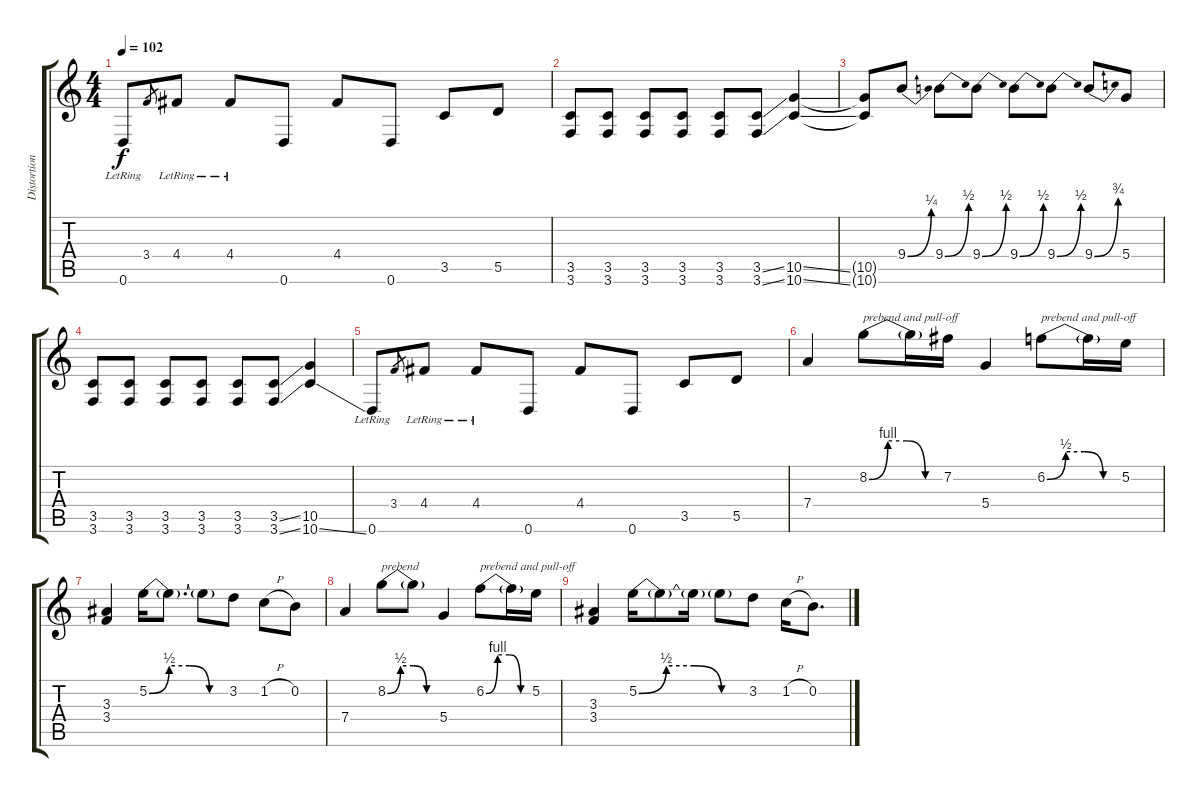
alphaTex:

\track ("Distortion" "Distortion") {instrument distortionguitar}
\staff {score tabs}
\tuning (E4 B3 G3 D3 A2 D2) {hide}
\ts (4 4)
\tempo 102
\clef g2
\ks c
0.6{lr}.8{dy f} 3.4.8{gr} 4.4{lr}.8 4.4{lr}.8 0.6.8 4.4.8 0.6.8 3.5.8 5.5.8 |
(3.5 3.6).8 (3.5 3.6).8 (3.5 3.6).8 (3.5 3.6).8 (3.5 3.6).8 (3.5{ss} 3.6{ss}).8 (10.5{ss} 10.6{ss}).4 |
(10.5{t} 10.6{t}).8 9.4{be (bend 0 0 60 1)}.8 9.4{be (bend 0 0 60 2)}.8 9.4{be (bend 0 0 60 2)}.8 9.4{be (bend 0 0 60 2)}.8 9.4{be (bend 0 0 60 2)}.8 9.4{be (bend 0 0 60 3)}.8 5.4.8 |
(3.5 3.6).8 (3.5 3.6).8 (3.5 3.6).8 (3.5 3.6).8 (3.5 3.6).8 (3.5{ss} 3.6{ss}).8 (10.5 10.6{ss}).4 |
0.6{lr}.8 3.4.8{gr} 4.4{lr}.8 4.4{lr}.8 0.6.8 4.4.8 0.6.8 3.5.8 5.5.8 |
7.4.4 8.2{be (custom 0 0 15 4 30 4 45 0 60 0)}.8{txt "prebend and pull-off"} 8.2{t}.16 7.2.16 5.4.4 6.2{be (custom 0 0 15 2 30 2 45 0 60 0)}.8{txt "prebend and pull-off"} 6.2{t}.16 5.2.16 |
(3.3 3.4).4 5.2{be (custom 0 0 15 2 30 2 45 0 60 0)}.16 5.2{t}.8{d} 5.2{t}.8 3.2.8 1.2{h}.8 0.2.8 |
7.4.4 8.2{be (custom 0 0 15 2 30 2 45 0 60 0)}.8{txt "prebend"} 8.2{t}.8 5.4.4 6.2{be (custom 0 0 15 4 30 4 45 0 60 0)}.8{txt "prebend and pull-off"} 6.2{t}.16 5.2.16 |
(3.3 3.4).4 5.2{be (custom 0 0 15 2 30 2 45 0 60 0)}.16 5.2{t}.8 5.2{t}.16 5.2{t}.8 3.2.8 1.2{h}.16 0.2.8{d}
